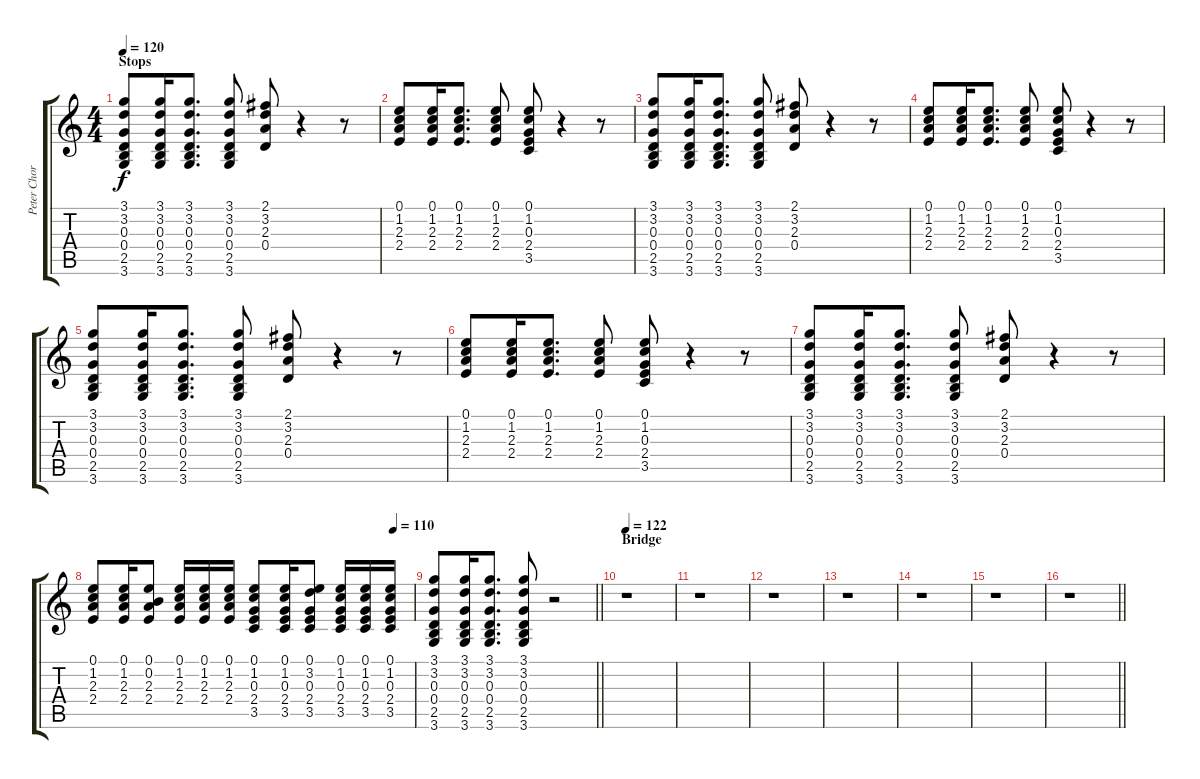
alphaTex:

\track ("Peter Chorus Effektguitar" "Peter Chor") {instrument electricguitarjazz}
\staff {score tabs}
\tuning (E4 B3 G3 D3 A2 E2) {hide}
\ts (4 4)
\section ("" "Stops")
\tempo 120
\clef g2
\ks c
(3.1 3.2 0.3 0.4 2.5 3.6).8{dy f} (3.1 3.2 0.3 0.4 2.5 3.6).16 (3.1 3.2 0.3 0.4 2.5 3.6).8{d} (3.1 3.2 0.3 0.4 2.5 3.6).8 (2.1 3.2 2.3 0.4).8 r.4 r.8 |
(0.1 1.2 2.3 2.4).8 (0.1 1.2 2.3 2.4).16 (0.1 1.2 2.3 2.4).8{d} (0.1 1.2 2.3 2.4).8 (0.1 1.2 0.3 2.4 3.5).8 r.4 r.8 |
(3.1 3.2 0.3 0.4 2.5 3.6).8 (3.1 3.2 0.3 0.4 2.5 3.6).16 (3.1 3.2 0.3 0.4 2.5 3.6).8{d} (3.1 3.2 0.3 0.4 2.5 3.6).8 (2.1 3.2 2.3 0.4).8 r.4 r.8 |
(0.1 1.2 2.3 2.4).8 (0.1 1.2 2.3 2.4).16 (0.1 1.2 2.3 2.4).8{d} (0.1 1.2 2.3 2.4).8 (0.1 1.2 0.3 2.4 3.5).8 r.4 r.8 |
(3.1 3.2 0.3 0.4 2.5 3.6).8 (3.1 3.2 0.3 0.4 2.5 3.6).16 (3.1 3.2 0.3 0.4 2.5 3.6).8{d} (3.1 3.2 0.3 0.4 2.5 3.6).8 (2.1 3.2 2.3 0.4).8 r.4 r.8 |
(0.1 1.2 2.3 2.4).8 (0.1 1.2 2.3 2.4).16 (0.1 1.2 2.3 2.4).8{d} (0.1 1.2 2.3 2.4).8 (0.1 1.2 0.3 2.4 3.5).8 r.4 r.8 |
(3.1 3.2 0.3 0.4 2.5 3.6).8 (3.1 3.2 0.3 0.4 2.5 3.6).16 (3.1 3.2 0.3 0.4 2.5 3.6).8{d} (3.1 3.2 0.3 0.4 2.5 3.6).8 (2.1 3.2 2.3 0.4).8 r.4 r.8 |
\tempo (110 0.9375)
(0.1 1.2 2.3 2.4).8 (0.1 1.2 2.3 2.4).16 (0.1 0.2 2.3 2.4).8 (0.1 1.2 2.3 2.4).16 (0.1 1.2 2.3 2.4).16 (0.1 1.2 2.3 2.4).16 (0.1 1.2 0.3 2.4 3.5).8 (0.1 1.2 0.3 2.4 3.5).16 (0.1 3.2 0.3 2.4 3.5).8 (0.1 1.2 0.3 2.4 3.5).16 (0.1 1.2 0.3 2.4 3.5).16 (0.1 1.2 0.3 2.4 3.5).16{volume 10} |
\barLineRight lightlight
(3.1 3.2 0.3 0.4 2.5 3.6).8{volume 5} (3.1 3.2 0.3 0.4 2.5 3.6).16 (3.1 3.2 0.3 0.4 2.5 3.6).8{d} (3.1 3.2 0.3 0.4 2.5 3.6).8 r.2 |
\section ("" "Bridge")
\tempo 122
r.1 |
r.1 |
r.1 |
r.1 |
r.1 |
r.1 |
\barLineRight lightlight
r.1
